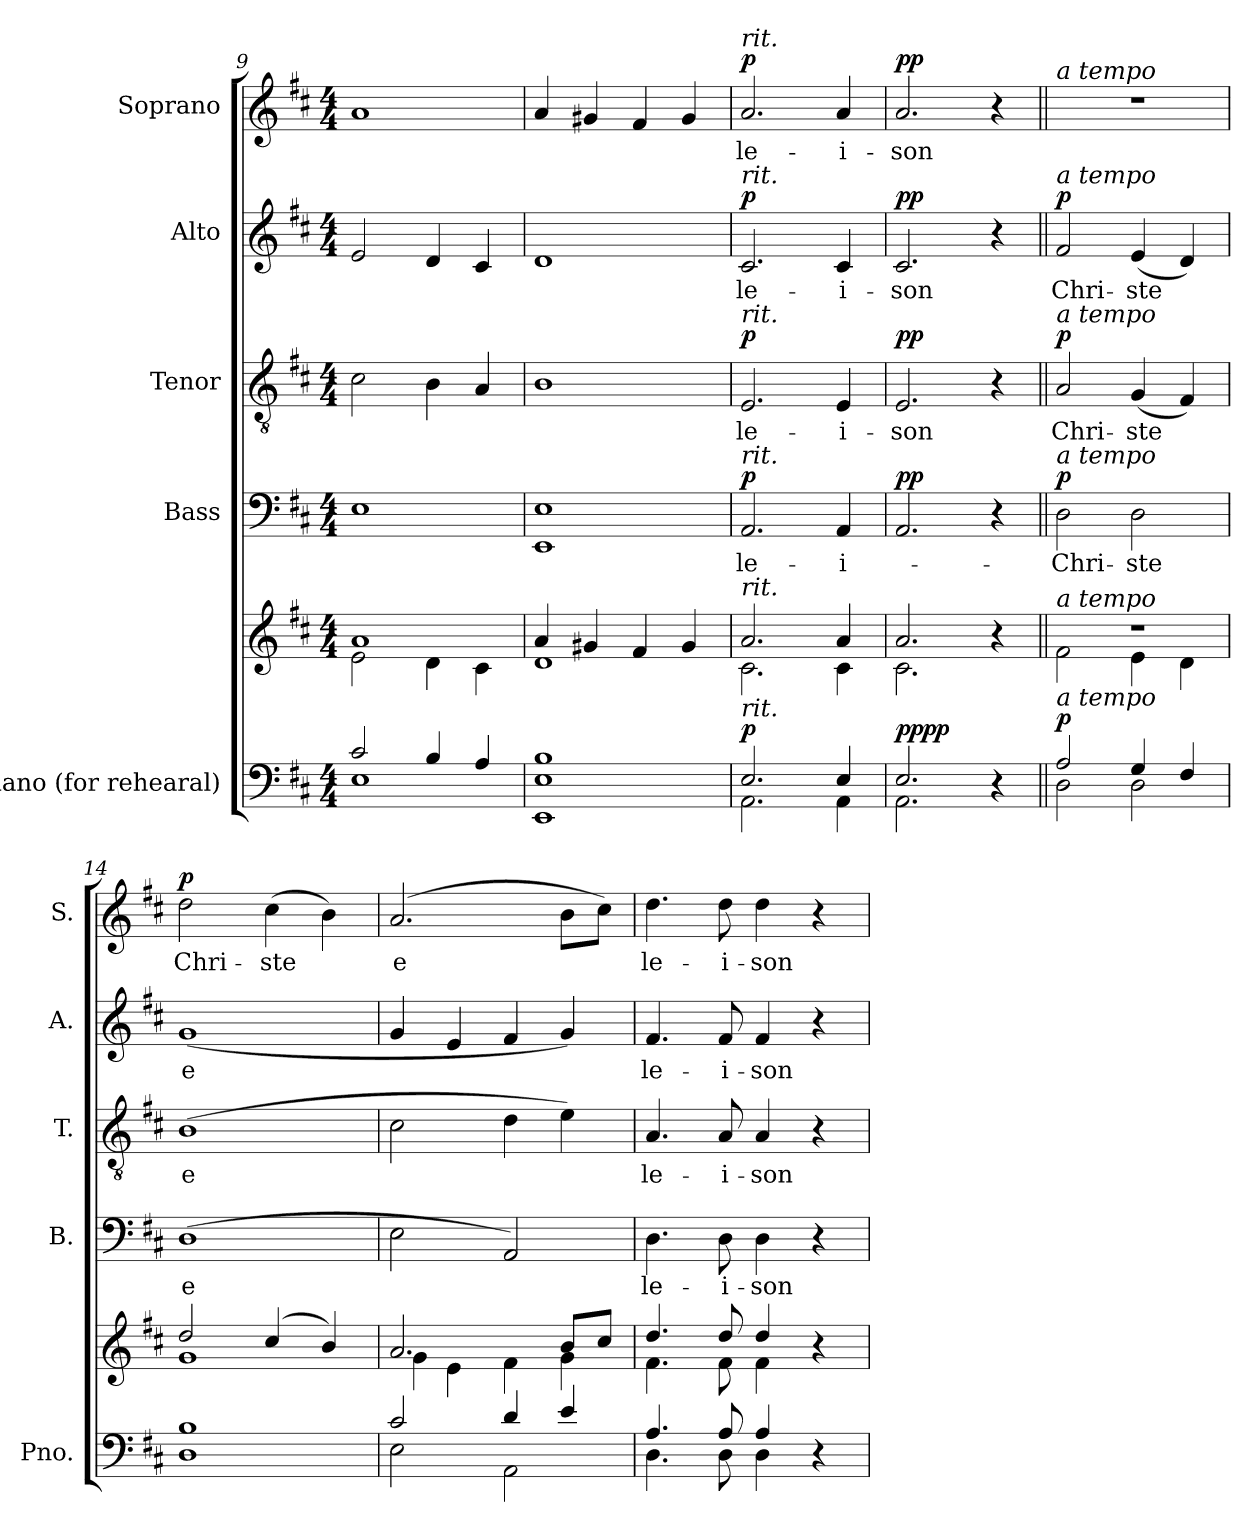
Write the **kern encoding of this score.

**kern	**kern	**dynam	**kern	**text	**dynam	**kern	**text	**dynam	**kern	**text	**dynam	**kern	**text	**dynam
*part5	*part5	*part5	*part4	*part4	*part4	*part3	*part3	*part3	*part2	*part2	*part2	*part1	*part1	*part1
*staff6	*staff5	*staff5/6	*staff4	*staff4	*staff4	*staff3	*staff3	*staff3	*staff2	*staff2	*staff2	*staff1	*staff1	*staff1
*I"Piano (for rehearal)	*	*	*I"Bass	*	*	*I"Tenor	*	*	*I"Alto	*	*	*I"Soprano	*	*
*I'Pno.	*	*	*I'B.	*	*	*I'T.	*	*	*I'A.	*	*	*I'S.	*	*
*clefF4	*clefG2	*	*clefF4	*	*	*clefGv2	*	*	*clefG2	*	*	*clefG2	*	*
*k[f#c#]	*k[f#c#]	*	*k[f#c#]	*	*	*k[f#c#]	*	*	*k[f#c#]	*	*	*k[f#c#]	*	*
*M4/4	*M4/4	*	*M4/4	*	*	*M4/4	*	*	*M4/4	*	*	*M4/4	*	*
=9	=9	=9	=9	=9	=9	=9	=9	=9	=9	=9	=9	=9	=9	=9
*^	*^	*	*	*	*	*	*	*	*	*	*	*	*	*
2c#/	1E	1a	2e\	.	1E	.	.	2c#\	.	.	2e/	.	.	1a	.	.
4B/	.	.	4d\	.	.	.	.	4B\	.	.	4d/	.	.	.	.	.
4A/	.	.	4c#\	.	.	.	.	4A/	.	.	4c#/	.	.	.	.	.
=10	=10	=10	=10	=10	=10	=10	=10	=10	=10	=10	=10	=10	=10	=10	=10	=10
1B	1EE 1E	4a/	1d	.	1EE 1E	.	.	1B	.	.	1d	.	.	4a/	.	.
.	.	4g#X/	.	.	.	.	.	.	.	.	.	.	.	4g#X/	.	.
.	.	4f#/	.	.	.	.	.	.	.	.	.	.	.	4f#/	.	.
.	.	4g#/	.	.	.	.	.	.	.	.	.	.	.	4g#/	.	.
!!LO:PB:g=z
=11	=11	=11	=11	=11	=11	=11	=11	=11	=11	=11	=11	=11	=11	=11	=11	=11
*	*	*	*	*	*	*	*	*	*	*	*	*	*	*MM70	*	*
!	!	!	!	!	!	!	!	!	!	!	!	!	!	!LO:TX:a:i:t=rit.	!	!
!	!	!	!	!	!	!	!	!	!	!	!LO:TX:a:i:t=rit.	!	!	!	!	!
!	!	!	!	!	!	!	!	!LO:TX:a:i:t=rit.	!	!	!	!	!	!	!	!
!	!	!	!	!	!LO:TX:a:i:t=rit.	!	!	!	!	!	!	!	!	!	!	!
!	!	!LO:TX:a:i:t=rit.	!	!	!	!	!	!	!	!	!	!	!	!	!	!
!LO:TX:a:i:t=rit.	!	!	!	!	!	!	!	!	!	!	!	!	!	!	!	!
!	!	!	!	!LO:DY:a=2	!	!LO:LY:b	!LO:DY:a	!	!LO:LY:b	!LO:DY:a	!	!LO:LY:b	!LO:DY:a	!	!LO:LY:b	!LO:DY:a
2.E/	2.AA\	2.a/	2.c#\	p	2.AA/	le-	p	2.E/	le-	p	2.c#/	le-	p	2.a/	le-	p
!	!	!	!	!	!	!LO:LY:b	!	!	!LO:LY:b	!	!	!LO:LY:b	!	!	!LO:LY:b	!
4E/	4AA\	4a/	4c#\	.	4AA/	-i-	.	4E/	-i-	.	4c#/	-i-	.	4a/	-i-	.
=12	=12	=12	=12	=12	=12	=12	=12	=12	=12	=12	=12	=12	=12	=12	=12	=12
!	!	!	!	!LO:DY:a=2	!	!	!	!	!LO:LY:b	!	!	!LO:LY:b	!	!	!LO:LY:b	!
!	!	!	!	!LO:DY:n=1:a	!	!	!LO:DY:a	!	!	!LO:DY:a	!	!	!LO:DY:a	!	!	!LO:DY:a
2.E/	2.AA\	2.a/	2.c#\	pp pp	2.AA/	.	pp	2.E/	-son	pp	2.c#/	-son	pp	2.a/	-son	pp
4r	4ryy	4r	4ryy	.	4r	.	.	4r	.	.	4r	.	.	4r	.	.
=13||	=13||	=13||	=13||	=13||	=13||	=13||	=13||	=13||	=13||	=13||	=13||	=13||	=13||	=13||	=13||	=13||
*	*	*	*	*	*	*	*	*	*	*	*	*	*	*MM80	*	*
!	!	!	!	!	!	!	!	!	!	!	!	!	!	!LO:TX:a:i:t=a tempo	!	!
!	!	!	!	!	!	!	!	!	!	!	!LO:TX:a:i:t=a tempo	!	!	!	!	!
!	!	!	!	!	!	!	!	!LO:TX:a:i:t=a tempo	!	!	!	!	!	!	!	!
!	!	!	!	!	!LO:TX:a:i:t=a tempo	!	!	!	!	!	!	!	!	!	!	!
!	!	!LO:TX:a:i:t=a tempo	!	!	!	!	!	!	!	!	!	!	!	!	!	!
!LO:TX:a:i:t=a tempo	!	!	!	!	!	!	!	!	!	!	!	!	!	!	!	!
!	!	!	!	!LO:DY:a=2	!	!LO:LY:b	!LO:DY:a	!	!LO:LY:b	!LO:DY:a	!	!LO:LY:b	!LO:DY:a	!	!	!
2A/	2D\	1r	2f#\	p	2D\	Chri-	p	2A/	Chri-	p	2f#/	Chri-	p	1r	.	.
!	!	!	!	!	!	!LO:LY:b	!	!	!LO:LY:b	!	!	!LO:LY:b	!	!	!	!
4G/	2D\	.	4e\	.	2D\	-ste	.	(<4G/	-ste	.	(<4e/	-ste	.	.	.	.
4F#/	.	.	4d\	.	.	.	.	4F#/)	.	.	4d/)	.	.	.	.	.
=14	=14	=14	=14	=14	=14	=14	=14	=14	=14	=14	=14	=14	=14	=14	=14	=14
!	!	!	!	!	!	!LO:LY:b	!	!	!LO:LY:b	!	!	!LO:LY:b	!	!	!LO:LY:b	!LO:DY:a
1B	1D	2dd/	1g	.	(>1D	e	.	(>1B	e	.	(>1g	e	.	2dd\	Chri-	p
!	!	!	!	!	!	!	!	!	!	!	!	!	!	!	!LO:LY:b	!
.	.	(>4cc#/	.	.	.	.	.	.	.	.	.	.	.	(>4cc#\	-ste	.
.	.	4b/)	.	.	.	.	.	.	.	.	.	.	.	4b\)	.	.
=15	=15	=15	=15	=15	=15	=15	=15	=15	=15	=15	=15	=15	=15	=15	=15	=15
!	!	!	!	!	!	!	!	!	!	!	!	!	!	!	!LO:LY:b	!
2c#/	2E\	2.a/	4g\	.	2E\	.	.	2c#\	.	.	4g/	.	.	(>2.a/	e	.
.	.	.	4e\	.	.	.	.	.	.	.	4e/	.	.	.	.	.
4d/	2AA\	.	4f#\	.	2AA/)	.	.	4d\	.	.	4f#/	.	.	.	.	.
4e/	.	8b/L	4g\	.	.	.	.	4e\)	.	.	4g/)	.	.	8b\L	.	.
.	.	8cc#/J	.	.	.	.	.	.	.	.	.	.	.	8cc#\J)	.	.
=16	=16	=16	=16	=16	=16	=16	=16	=16	=16	=16	=16	=16	=16	=16	=16	=16
!	!	!	!	!	!	!LO:LY:b	!	!	!LO:LY:b	!	!	!LO:LY:b	!	!	!LO:LY:b	!
4.A/	4.D\	4.dd/	4.f#\	.	4.D\	le-	.	4.A/	le-	.	4.f#/	le-	.	4.dd\	le-	.
!	!	!	!	!	!	!LO:LY:b	!	!	!LO:LY:b	!	!	!LO:LY:b	!	!	!LO:LY:b	!
8A/	8D\	8dd/	8f#\	.	8D\	-i-	.	8A/	-i-	.	8f#/	-i-	.	8dd\	-i-	.
!	!	!	!	!	!	!LO:LY:b	!	!	!LO:LY:b	!	!	!LO:LY:b	!	!	!LO:LY:b	!
4A/	4D\	4dd/	4f#\	.	4D\	-son	.	4A/	-son	.	4f#/	-son	.	4dd\	-son	.
4r	4ryy	4r	4ryy	.	4r	.	.	4r	.	.	4r	.	.	4r	.	.
*v	*v	*	*	*	*	*	*	*	*	*	*	*	*	*	*	*
*	*v	*v	*	*	*	*	*	*	*	*	*	*	*	*	*
=	=	=	=	=	=	=	=	=	=	=	=	=	=	=
*-	*-	*-	*-	*-	*-	*-	*-	*-	*-	*-	*-	*-	*-	*-
